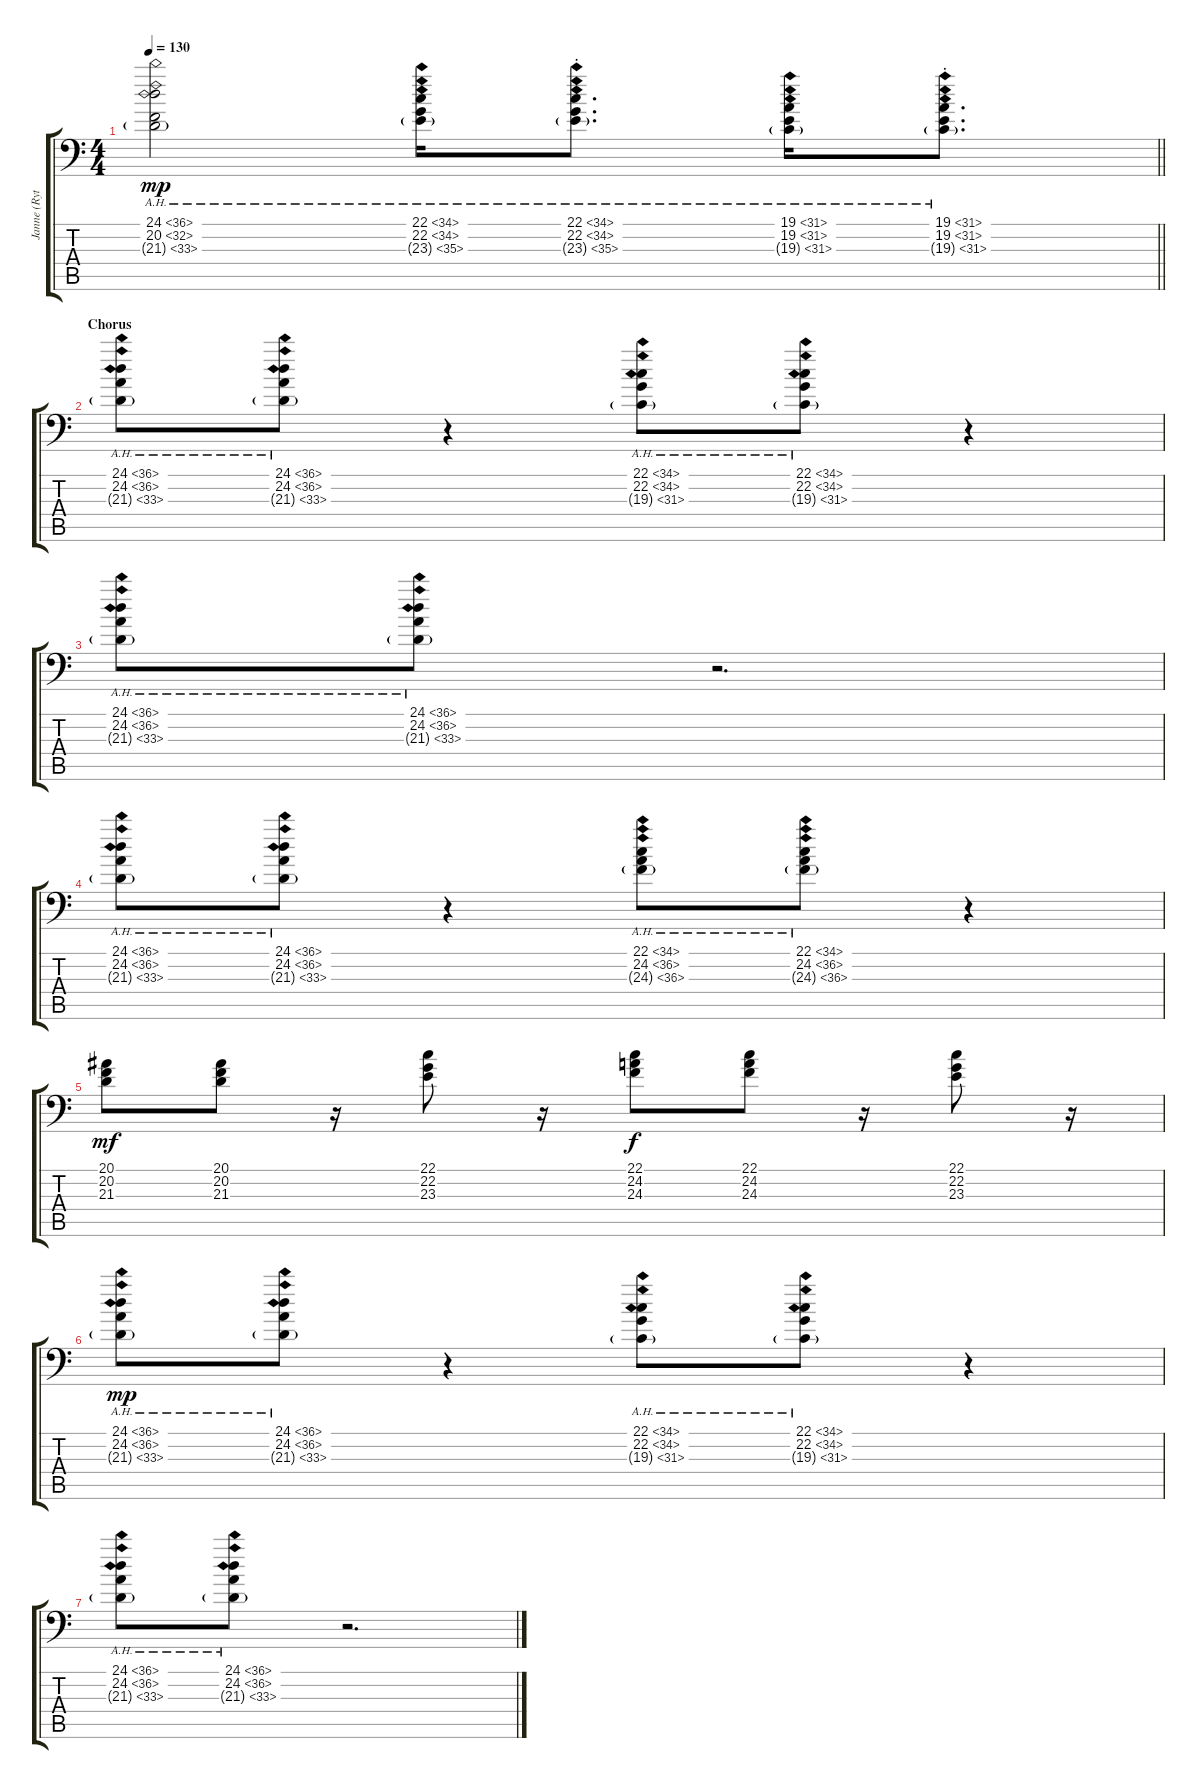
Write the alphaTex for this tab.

\track ("Janne (Rythm I)" "Janne (Ryt") {instrument stringensemble1}
\staff {score tabs}
\tuning (D3 A2 F2 C2 G1 C1) {hide}
\ts (4 4)
\tempo 130
\clef f4
\barLineRight lightlight
\ks c
(24.1{ah 12} 20.2{ah 12} 21.3{ah 12 g}).2{dy mp} (22.1{ah 12} 22.2{ah 12} 23.3{ah 12 g}).16 (22.1{ah 12 st} 22.2{ah 12 st} 23.3{ah 12 g st}).8{d} (19.1{ah 12} 19.2{ah 12} 19.3{ah 12 g}).16 (19.1{ah 12 st} 19.2{ah 12 st} 19.3{ah 12 g st}).8{d} |
\section ("" "Chorus")
(24.1{ah 12} 24.2{ah 12} 21.3{ah 12 g}).8{volume 10 balance 8 instrument stringensemble1} (24.1{ah 12} 24.2{ah 12} 21.3{ah 12 g}).8 r.4 (22.1{ah 12} 22.2{ah 12} 19.3{ah 12 g}).8 (22.1{ah 12} 22.2{ah 12} 19.3{ah 12 g}).8 r.4 |
(24.1{ah 12} 24.2{ah 12} 21.3{ah 12 g}).8 (24.1{ah 12} 24.2{ah 12} 21.3{ah 12 g}).8 r.2{d} |
(24.1{ah 12} 24.2{ah 12} 21.3{ah 12 g}).8 (24.1{ah 12} 24.2{ah 12} 21.3{ah 12 g}).8 r.4 (22.1{ah 12} 24.2{ah 12} 24.3{ah 12 g}).8 (22.1{ah 12} 24.2{ah 12} 24.3{ah 12 g}).8 r.4 |
(20.1 20.2 21.3).8{dy mf volume 9} (20.1 20.2 21.3).8 r.16 (22.1 22.2 23.3).8 r.16 (22.1 24.2 24.3).8{dy f} (22.1 24.2 24.3).8 r.16 (22.1 22.2 23.3).8 r.16 |
(24.1{ah 12} 24.2{ah 12} 21.3{ah 12 g}).8{dy mp volume 10} (24.1{ah 12} 24.2{ah 12} 21.3{ah 12 g}).8 r.4 (22.1{ah 12} 22.2{ah 12} 19.3{ah 12 g}).8 (22.1{ah 12} 22.2{ah 12} 19.3{ah 12 g}).8 r.4 |
(24.1{ah 12} 24.2{ah 12} 21.3{ah 12 g}).8 (24.1{ah 12} 24.2{ah 12} 21.3{ah 12 g}).8 r.2{d}
